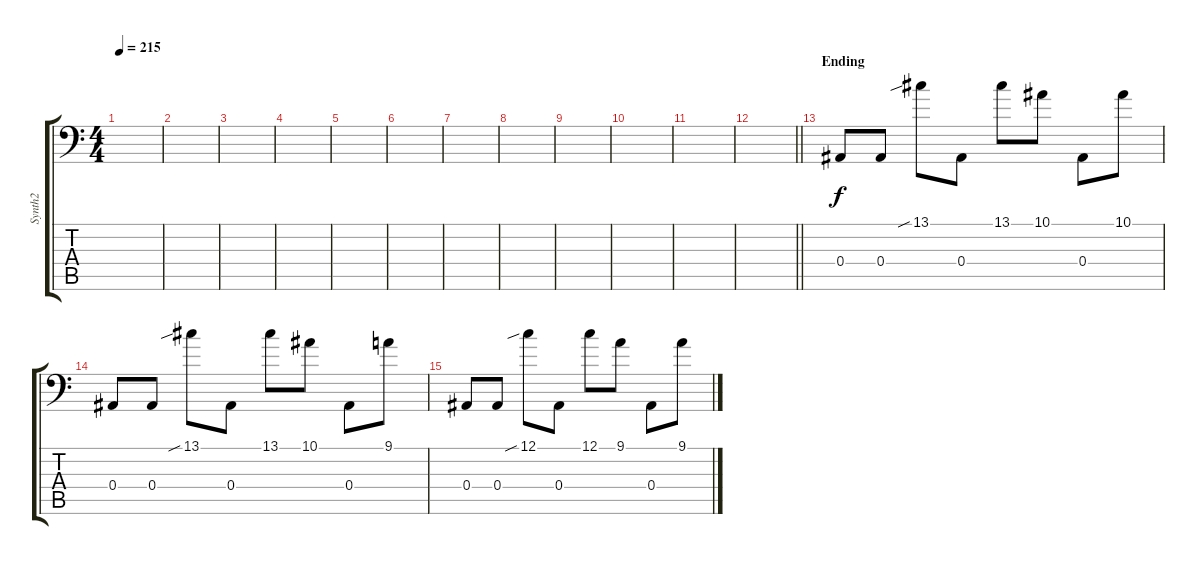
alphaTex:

\track ("Synth2" "Synth2") {instrument synthbrass1}
\staff {score tabs}
\tuning (C4 G3 Eb3 Bb2 F2 Bb1) {hide}
\ts (4 4)
\tempo 215
\clef f4
\ks c
|
|
|
|
|
|
|
|
|
|
|
\barLineRight lightlight
|
\section ("" "Ending")
0.4.8 0.4.8 13.1{sib}.8 0.4.8 13.1.8 10.1.8 0.4.8 10.1.8 |
0.4.8 0.4.8 13.1{sib}.8 0.4.8 13.1.8 10.1.8 0.4.8 9.1.8 |
0.4.8 0.4.8 12.1{sib}.8 0.4.8 12.1.8 9.1.8 0.4.8 9.1.8
